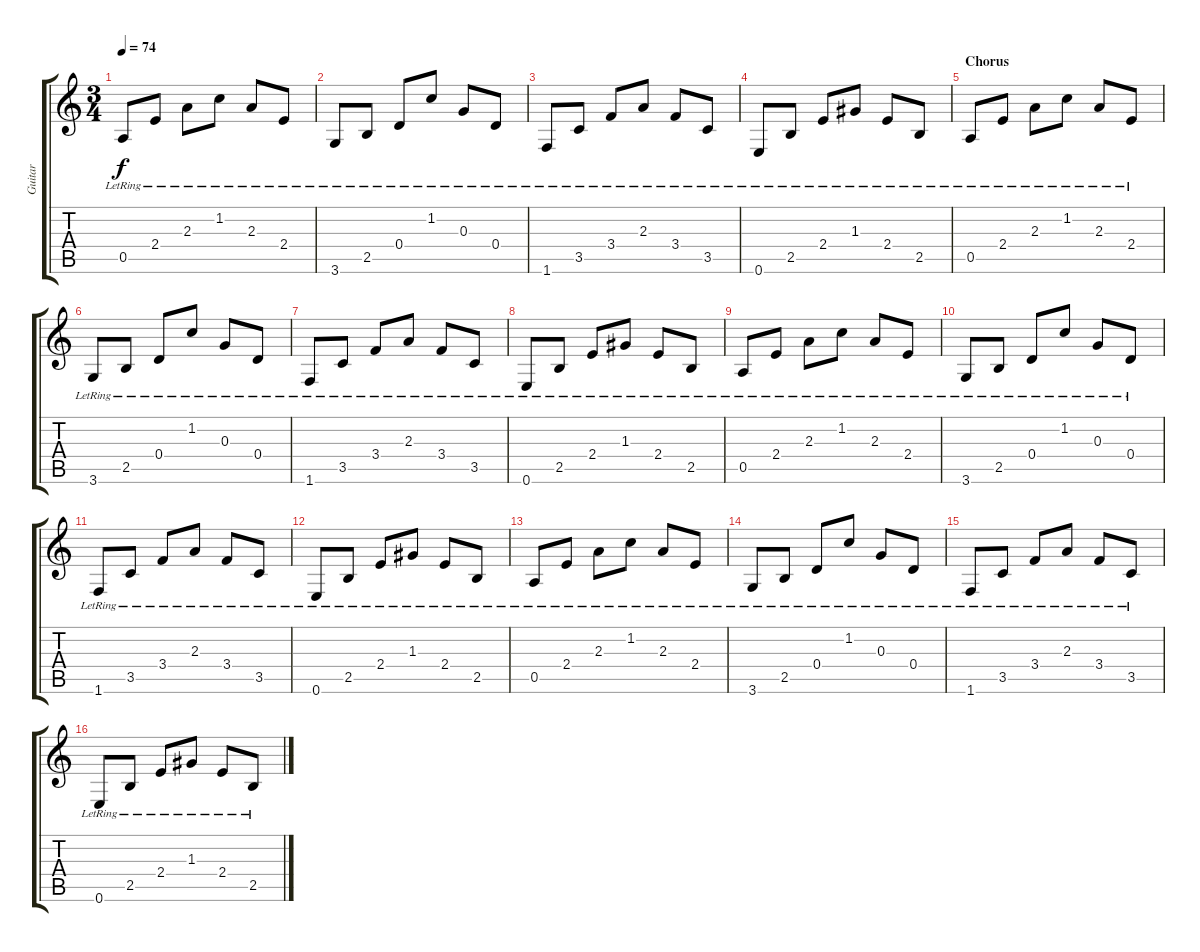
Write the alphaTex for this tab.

\track ("Guitar" "Guitar") {instrument electricguitarclean}
\staff {score tabs}
\tuning (E4 B3 G3 D3 A2 E2) {hide}
\ts (3 4)
\tempo 74
\clef g2
\ks c
0.5{lr}.8{dy f} 2.4{lr}.8 2.3{lr}.8 1.2{lr}.8 2.3{lr}.8 2.4{lr}.8 |
3.6{lr}.8 2.5{lr}.8 0.4{lr}.8 1.2{lr}.8 0.3{lr}.8 0.4{lr}.8 |
1.6{lr}.8 3.5{lr}.8 3.4{lr}.8 2.3{lr}.8 3.4{lr}.8 3.5{lr}.8 |
0.6{lr}.8 2.5{lr}.8 2.4{lr}.8 1.3{lr}.8 2.4{lr}.8 2.5{lr}.8 |
\section ("" "Chorus")
0.5{lr}.8 2.4{lr}.8 2.3{lr}.8 1.2{lr}.8 2.3{lr}.8 2.4{lr}.8 |
3.6{lr}.8 2.5{lr}.8 0.4{lr}.8 1.2{lr}.8 0.3{lr}.8 0.4{lr}.8 |
1.6{lr}.8 3.5{lr}.8 3.4{lr}.8 2.3{lr}.8 3.4{lr}.8 3.5{lr}.8 |
0.6{lr}.8 2.5{lr}.8 2.4{lr}.8 1.3{lr}.8 2.4{lr}.8 2.5{lr}.8 |
0.5{lr}.8 2.4{lr}.8 2.3{lr}.8 1.2{lr}.8 2.3{lr}.8 2.4{lr}.8 |
3.6{lr}.8 2.5{lr}.8 0.4{lr}.8 1.2{lr}.8 0.3{lr}.8 0.4{lr}.8 |
1.6{lr}.8 3.5{lr}.8 3.4{lr}.8 2.3{lr}.8 3.4{lr}.8 3.5{lr}.8 |
0.6{lr}.8 2.5{lr}.8 2.4{lr}.8 1.3{lr}.8 2.4{lr}.8 2.5{lr}.8 |
0.5{lr}.8 2.4{lr}.8 2.3{lr}.8 1.2{lr}.8 2.3{lr}.8 2.4{lr}.8 |
3.6{lr}.8 2.5{lr}.8 0.4{lr}.8 1.2{lr}.8 0.3{lr}.8 0.4{lr}.8 |
1.6{lr}.8 3.5{lr}.8 3.4{lr}.8 2.3{lr}.8 3.4{lr}.8 3.5{lr}.8 |
0.6{lr}.8 2.5{lr}.8 2.4{lr}.8 1.3{lr}.8 2.4{lr}.8 2.5{lr}.8
